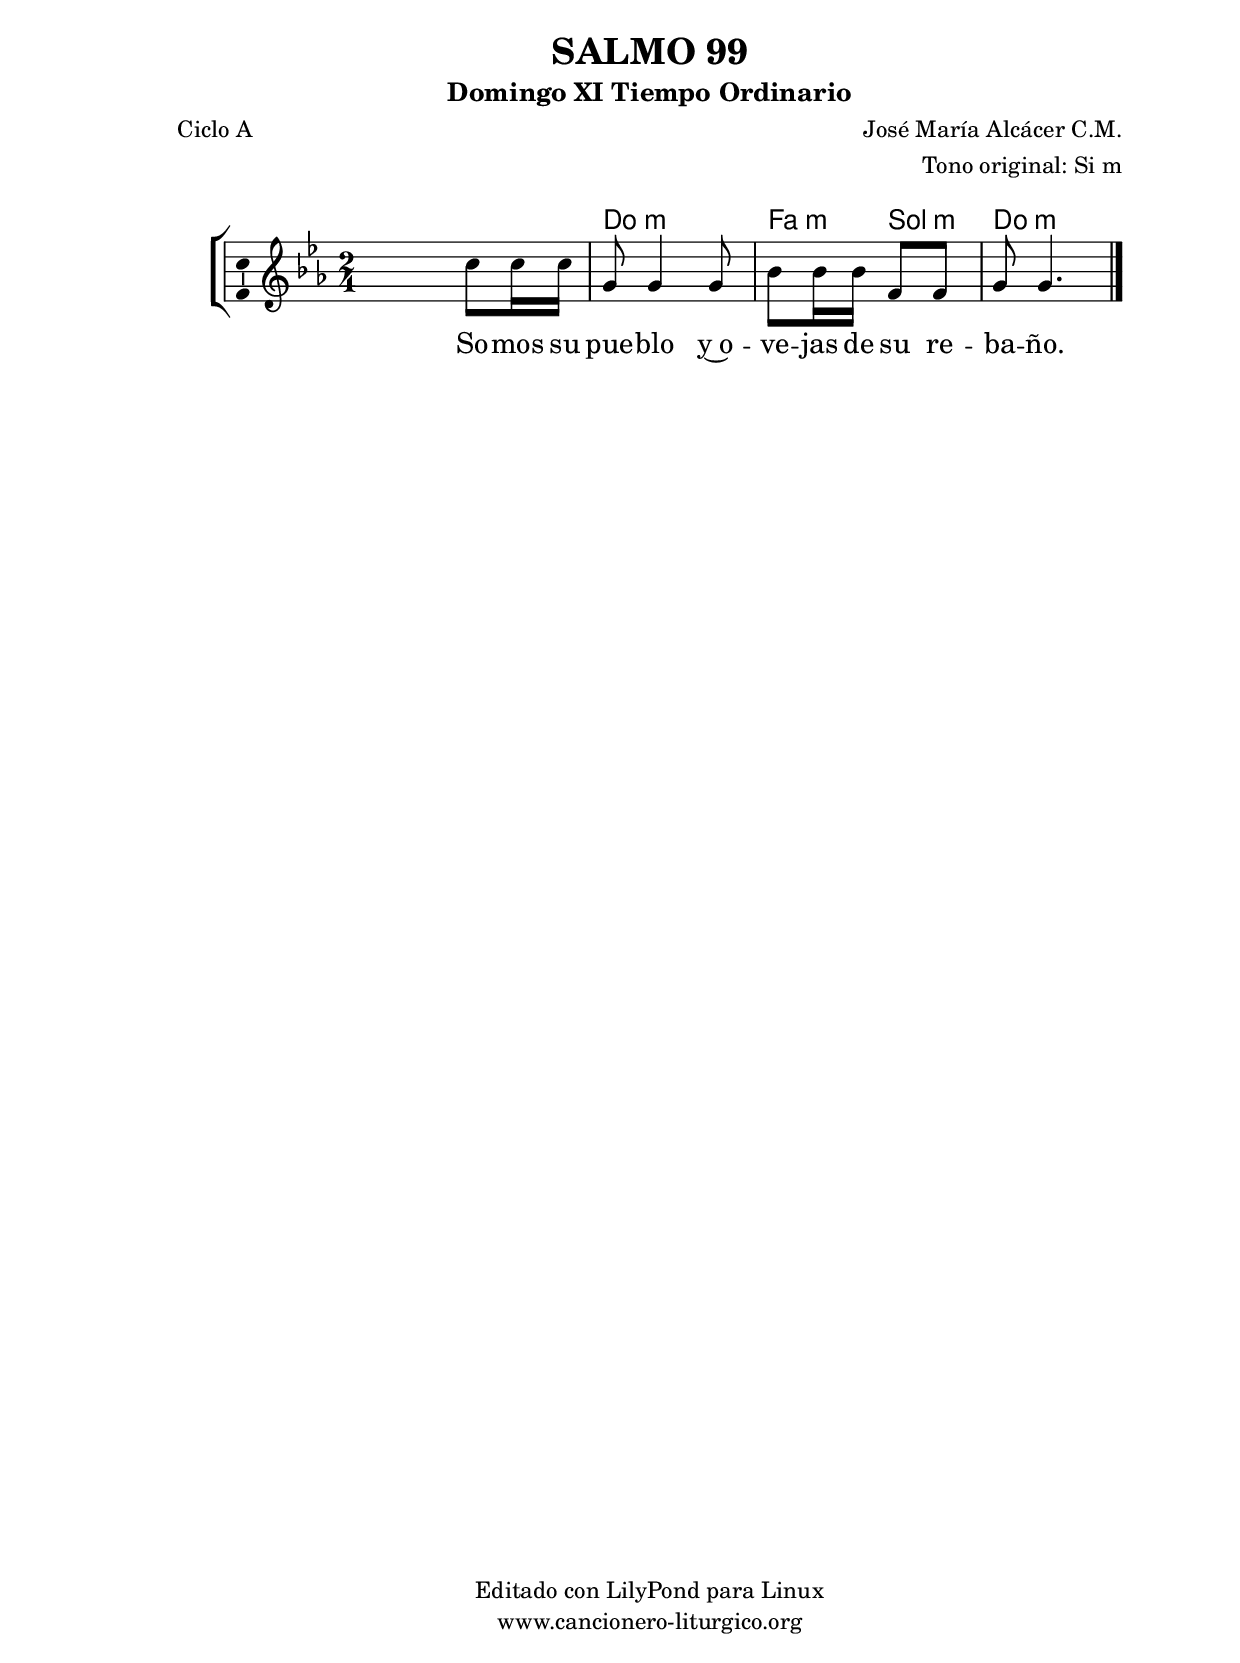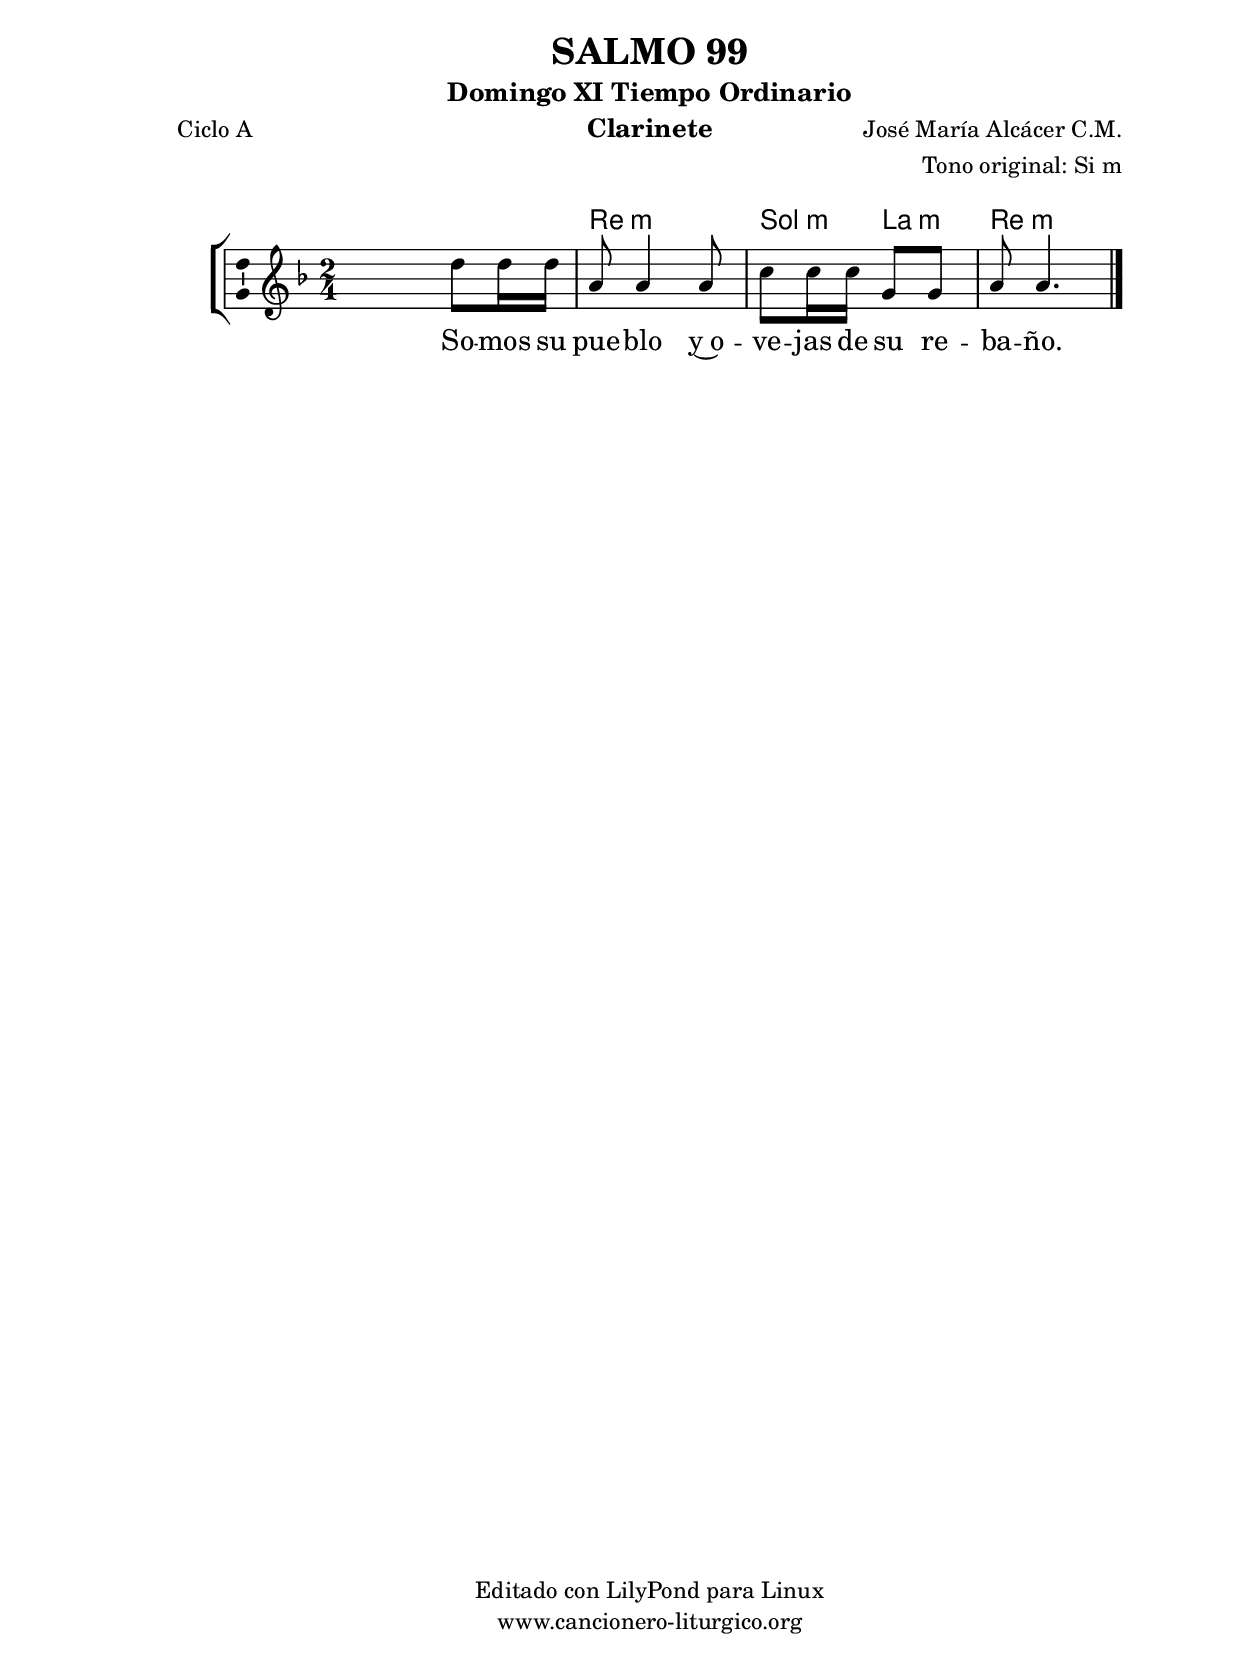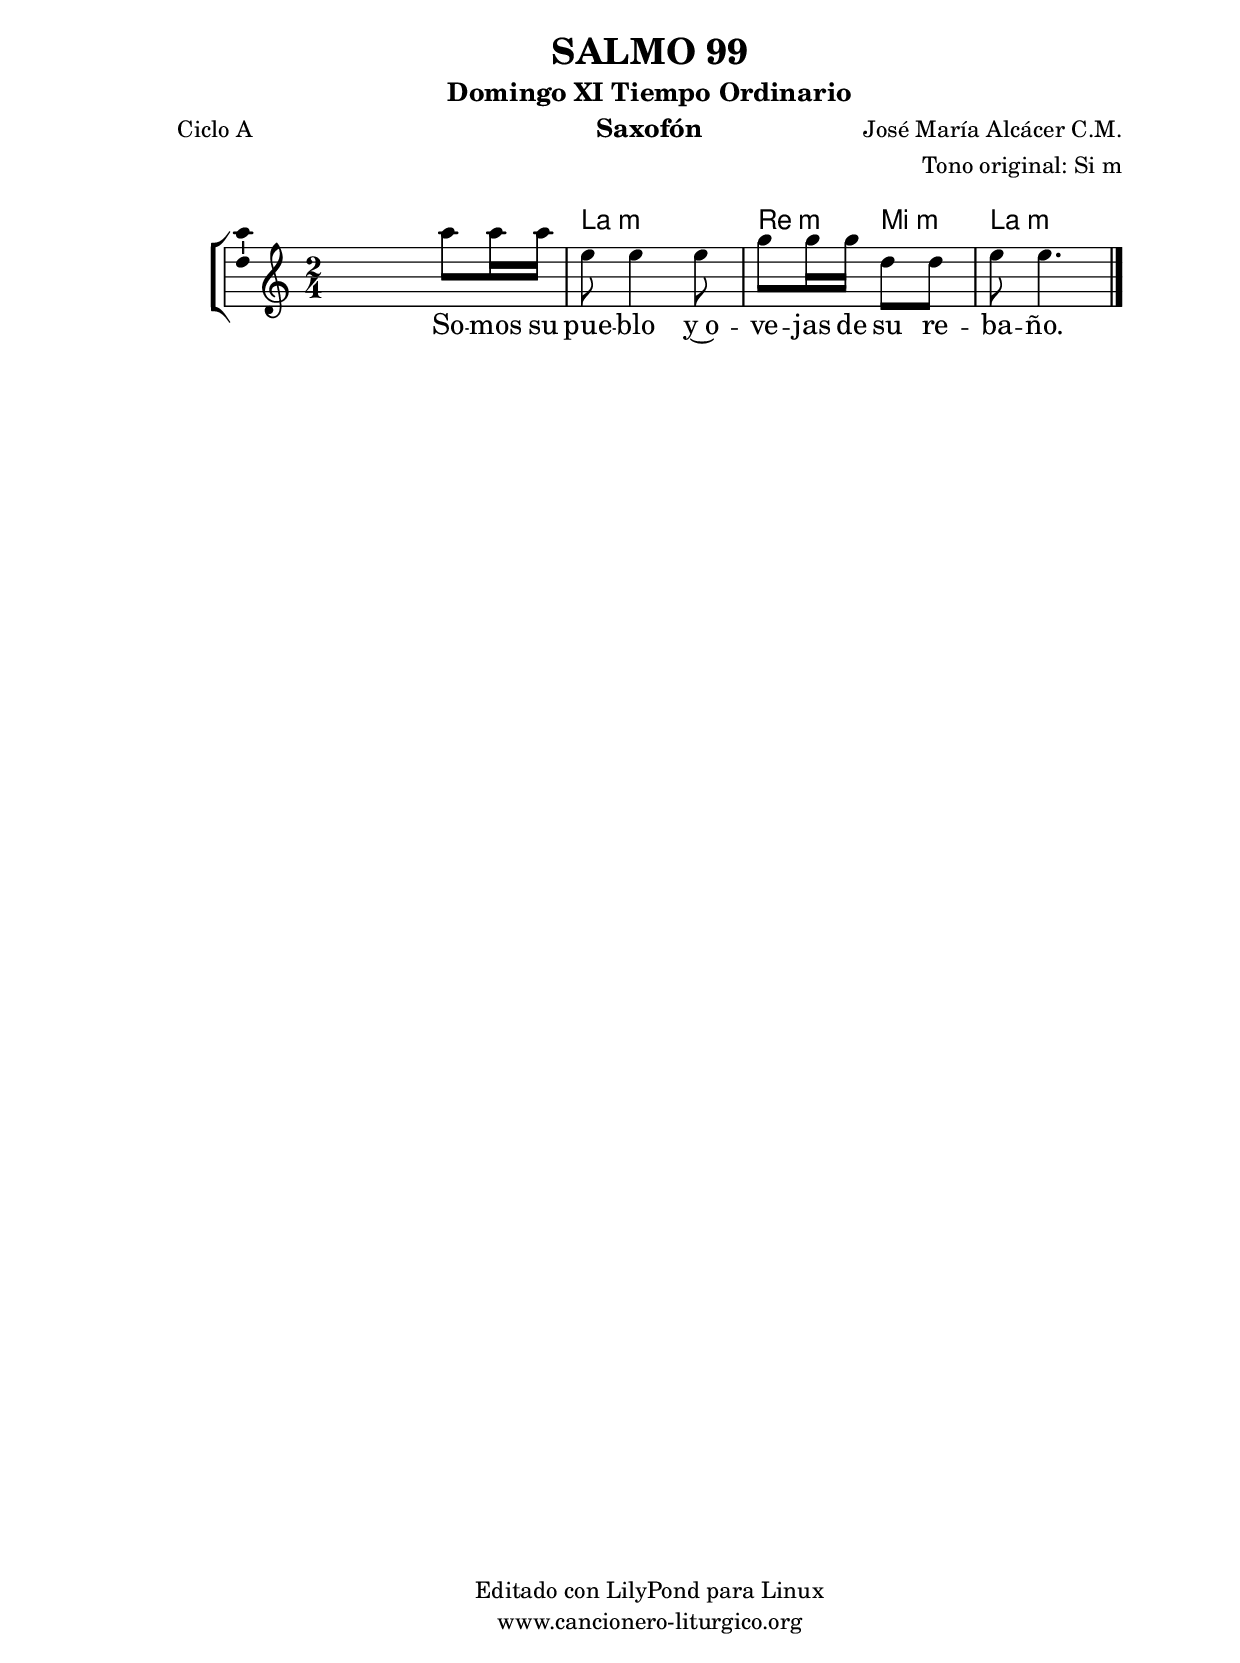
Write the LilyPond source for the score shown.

%
%para convertir .midi en .wav:
%timidity filename.midi -Ow -o finename.wav
%
%
%Para convertir de .wav a .mp3:
%lame -h -m j filename.wav
%
%
%para escuchar el midi:
%timidity nombrefichero.midi
%


%versión de lilypond para la que se ha escrito esta partitura:
\version "2.16.0"

	%Tamaño papel
	#(set-default-paper-size "a4")
	%Tamaño partitura
	#(set-global-staff-size 20)
	%No responde al pulsar sobre una nota
	#(ly:set-option 'point-and-click #f)

%parámetros del encabezamiento:
\header {
	title = "SALMO 99"
	subtitle = "Domingo XI Tiempo Ordinario"
	composer = "José María Alcácer C.M."
	poet = "Ciclo A"
	meter = ""
	arranger = "Tono original: Si m"
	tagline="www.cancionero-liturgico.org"
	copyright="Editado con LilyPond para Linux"
	}

%parámetros asociados al papel:
\paper  {
	oddHeaderMarkup = \markup {\fill-line { \on-the-fly #not-first-page \fromproperty #'header:title \on-the-fly #not-first-page \fromproperty #'header:composer }}
	evenHeaderMarkup = \markup {\fill-line { \fromproperty #'header:composer \fromproperty #'header:title }}
	#(set-paper-size "a4")
	print-page-number = ##f
	first-page-number = 1
	print-first-page-number = ##f
%	head-separation = 3.0 \cm
	top-margin = 2.0 \cm
	bottom-margin = 0.5\cm
%%%	bottom-margin = -1.0\cm
	left-margin = 3.0 \cm
	line-width = 16.0 \cm 
	indent = 8\mm
	interscoreline = 2.\mm
	between-system-space = 15\mm
%	para que las partituras no llenen la hoja:
	ragged-bottom = ##t
%	idem para la última hoja:
	ragged-last-bottom = ##f
%	para que las partituras llenen el ancho del papel:
	ragged-last = ##f
	after-title-space = 2.5 \cm
%page-count=1
%system-count=1

	%Flexible Vertical Spacing
%	markup-markup-spacing =
%	#'((basic-distance . 15) (minimum-distance . 15) (padding . 3))
	markup-system-spacing =
	#'((basic-distance . 15) (minimum-distance . 15) (padding . 3))
	system-system-spacing =
	#'((basic-distance . 15) (minimum-distance . 15) (padding . 3))
	score-system-spacing =
	#'((basic-distance . 15) (minimum-distance . 15) (padding . 5))
%	top-system-spacing = % header
%	#'((basic-distance . 8) (minimum-distance . 0) (padding . 3))
%	top-markup-spacing =
%	#'((basic-distance . 20) (minimum-distance . 20) (padding . 3))
	last-bottom-spacing = % footer
	#'((basic-distance . 5) (minimum-distance . 5) (padding . 3))
%	score-markup-spacing =
%	#'((basic-distance . 16) (minimum-distance . 13) (padding . 3))

	}


%parámetros que afectan a toda la partitura:
global =  {
	%clave de sol (G):
	\clef G
	%armadura:
	\transpose b c'
	\key b \minor
	\tempo 4=63
	\set Score.tempoHideNote = ##t
	}


acordes = {
	\italianChords
	\chordmode {
	\transpose b c'
{
s2
b2:m e4:m fis:m b2:m

	}
	}
}


melodia = 
{
	\transpose b c'
	\relative c''{
	\time 2/4

s4 b8 b16 b
fis8 fis4 fis8
a8 a16 a e8 e
fis8 fis4.

	\bar "|."
	}
	}


texto = \lyricmode {
So -- mos su pue -- blo
y~o -- ve -- jas de su re -- ba -- ño.
	}


acordesStaff = \context ChordNames = acordesStaff <<
	\set chordChanges = ##t
	\acordes
	>>


vozStaff = \context Voice = vozStaff
\with {\consists "Ambitus_engraver"}
<<
%	\set Staff.instrumentName = ""
%	\set Staff.shortInstrumentName = ""
%	\set Staff.midiInstrument = #"clarinet"
%	\set Staff.midiInstrument = #"cello"
%	\set Staff.midiInstrument = #"flute"
	\set Staff.midiInstrument = #"electric guitar (jazz)"
%	\set Staff.midiInstrument = #"english horn"
%	\set Staff.midiInstrument = #"violin"
%	\set Staff.midiInstrument = #"glockenspiel"
	\set Staff.midiMinimumVolume = #0.7
	\set Staff.midiMaximumVolume = #0.9
	\global
	\melodia
	>>


textoStaff = \context Lyrics = textoStaff <<
	\lyricsto vozStaff \texto
	>>

\book {
	\score {
		\context ChoirStaff {
			\override StaffGroup.SystemStartBracket #'collapse-height = #1
			\override Score.SystemStartBar #'collapse-height = #1
			<<
			\acordesStaff
			\vozStaff
			\textoStaff
			>>
			}
		\layout {
	    		\context {
				\Lyrics
				\override LyricText #'font-size = #2
				}
	   		 \context {
				\Score
				%fontSize = #3
				\override StaffSymbol #'staff-space = #(magstep +3)
				%\override Beam #'thickness = #0.55
				%\override SpacingSpanner #'spacing-increment = #1.0
				%\override Slur #'height-limit = #1.5
				}
			}
		}
	\score {
		\unfoldRepeats
		\context ChoirStaff {
			<<
			\acordesStaff
			\vozStaff
			>>
			}
		\midi {
	  		\context {
	  			\Score
				tempoWholesPerMinute = #(ly:make-moment 70 4)
				}
			}
		}
	}

%Partitura para clarinete
#(define output-suffix "C")
\book {
	\header{
		instrument = "Clarinete"
		}
	\score {
		\context ChoirStaff {
			\override StaffGroup.SystemStartBracket #'collapse-height = #1
			\override Score.SystemStartBar #'collapse-height = #1
\transpose c d
			<<
			\acordesStaff
			\vozStaff
			\textoStaff
			>>
			}
		\layout {
	    		\context {
				\Lyrics
				\override LyricText #'font-size = #2
				}
	   		 \context {
				\Score
				\override StaffSymbol #'staff-space = #(magstep +3)
				}
			}
		}
	}

%Partitura para saxofón
#(define output-suffix "S")
\book {
	\header{
		instrument = "Saxofón"
		}
	\score {
		\context ChoirStaff {
			\override StaffGroup.SystemStartBracket #'collapse-height = #1
			\override Score.SystemStartBar #'collapse-height = #1
\transpose c a
			<<
			\acordesStaff
			\vozStaff
			\textoStaff
			>>
			}
		\layout {
	    		\context {
				\Lyrics
				\override LyricText #'font-size = #2
				}
	   		 \context {
				\Score
				\override StaffSymbol #'staff-space = #(magstep +3)
				}
			}
		}
	}

